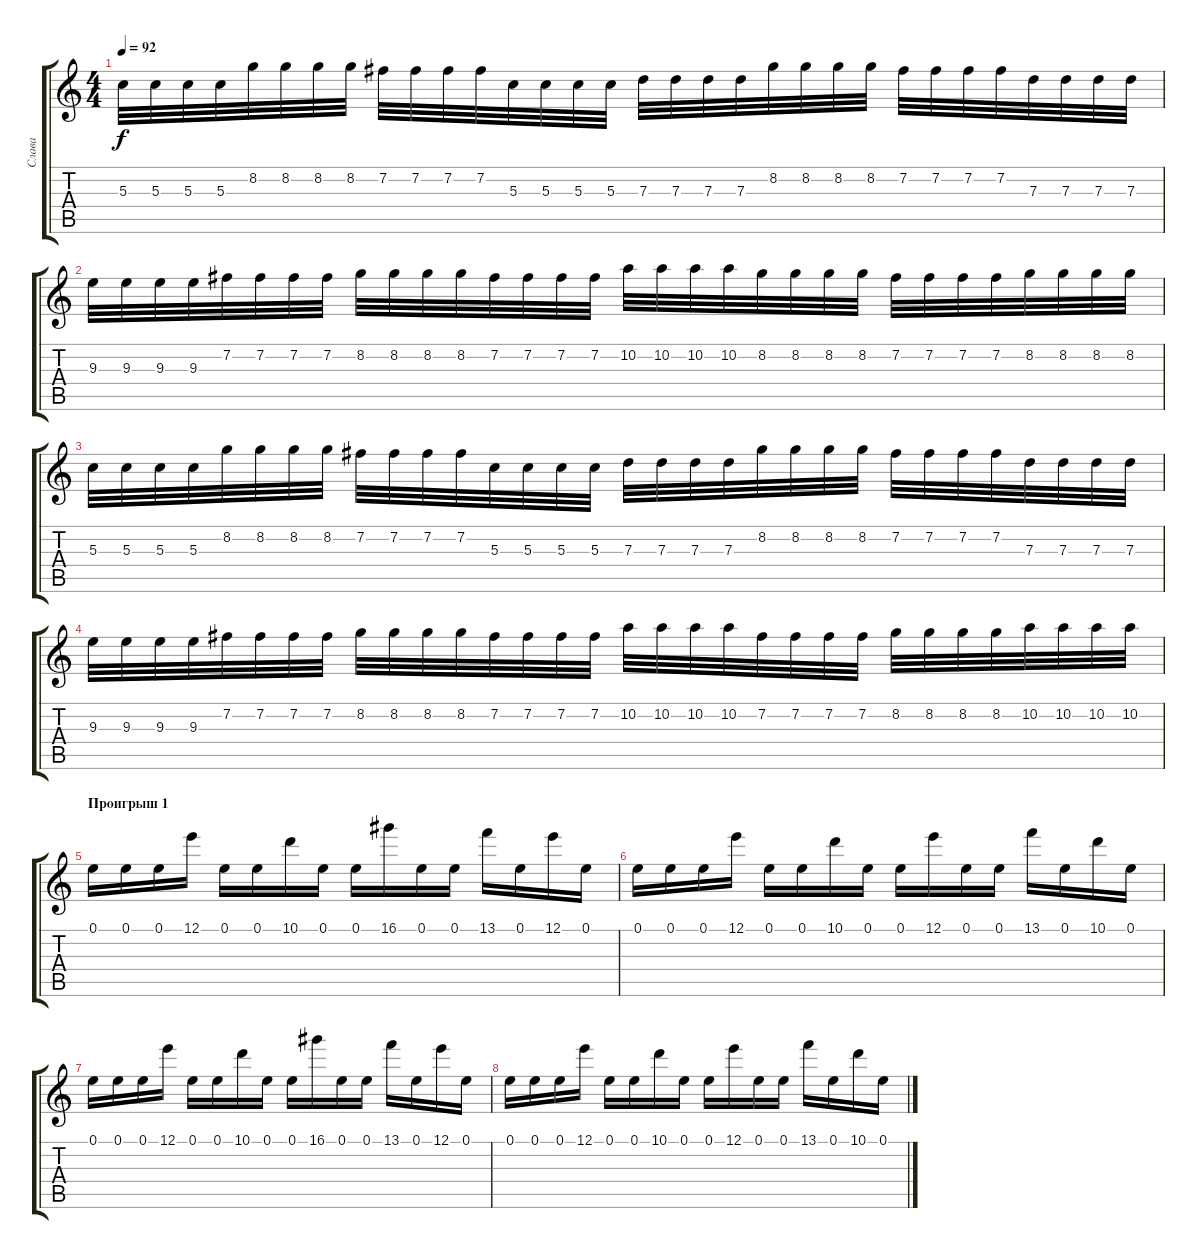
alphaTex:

\track ("Слава" "Слава") {instrument distortionguitar}
\staff {score tabs}
\tuning (E4 B3 G3 D3 A2 E2) {hide}
\ts (4 4)
\tempo 92
\clef g2
\ks c
5.3.32{dy f} 5.3.32 5.3.32 5.3.32 8.2.32 8.2.32 8.2.32 8.2.32 7.2.32 7.2.32 7.2.32 7.2.32 5.3.32 5.3.32 5.3.32 5.3.32 7.3.32 7.3.32 7.3.32 7.3.32 8.2.32 8.2.32 8.2.32 8.2.32 7.2.32 7.2.32 7.2.32 7.2.32 7.3.32 7.3.32 7.3.32 7.3.32 |
9.3.32 9.3.32 9.3.32 9.3.32 7.2.32 7.2.32 7.2.32 7.2.32 8.2.32 8.2.32 8.2.32 8.2.32 7.2.32 7.2.32 7.2.32 7.2.32 10.2.32 10.2.32 10.2.32 10.2.32 8.2.32 8.2.32 8.2.32 8.2.32 7.2.32 7.2.32 7.2.32 7.2.32 8.2.32 8.2.32 8.2.32 8.2.32 |
5.3.32 5.3.32 5.3.32 5.3.32 8.2.32 8.2.32 8.2.32 8.2.32 7.2.32 7.2.32 7.2.32 7.2.32 5.3.32 5.3.32 5.3.32 5.3.32 7.3.32 7.3.32 7.3.32 7.3.32 8.2.32 8.2.32 8.2.32 8.2.32 7.2.32 7.2.32 7.2.32 7.2.32 7.3.32 7.3.32 7.3.32 7.3.32 |
9.3.32 9.3.32 9.3.32 9.3.32 7.2.32 7.2.32 7.2.32 7.2.32 8.2.32 8.2.32 8.2.32 8.2.32 7.2.32 7.2.32 7.2.32 7.2.32 10.2.32 10.2.32 10.2.32 10.2.32 7.2.32 7.2.32 7.2.32 7.2.32 8.2.32 8.2.32 8.2.32 8.2.32 10.2.32 10.2.32 10.2.32 10.2.32 |
\section ("" "Проигрыш 1")
0.1.16 0.1.16 0.1.16 12.1.16 0.1.16 0.1.16 10.1.16 0.1.16 0.1.16 16.1.16 0.1.16 0.1.16 13.1.16 0.1.16 12.1.16 0.1.16 |
0.1.16 0.1.16 0.1.16 12.1.16 0.1.16 0.1.16 10.1.16 0.1.16 0.1.16 12.1.16 0.1.16 0.1.16 13.1.16 0.1.16 10.1.16 0.1.16 |
0.1.16 0.1.16 0.1.16 12.1.16 0.1.16 0.1.16 10.1.16 0.1.16 0.1.16 16.1.16 0.1.16 0.1.16 13.1.16 0.1.16 12.1.16 0.1.16 |
0.1.16 0.1.16 0.1.16 12.1.16 0.1.16 0.1.16 10.1.16 0.1.16 0.1.16 12.1.16 0.1.16 0.1.16 13.1.16 0.1.16 10.1.16 0.1.16
